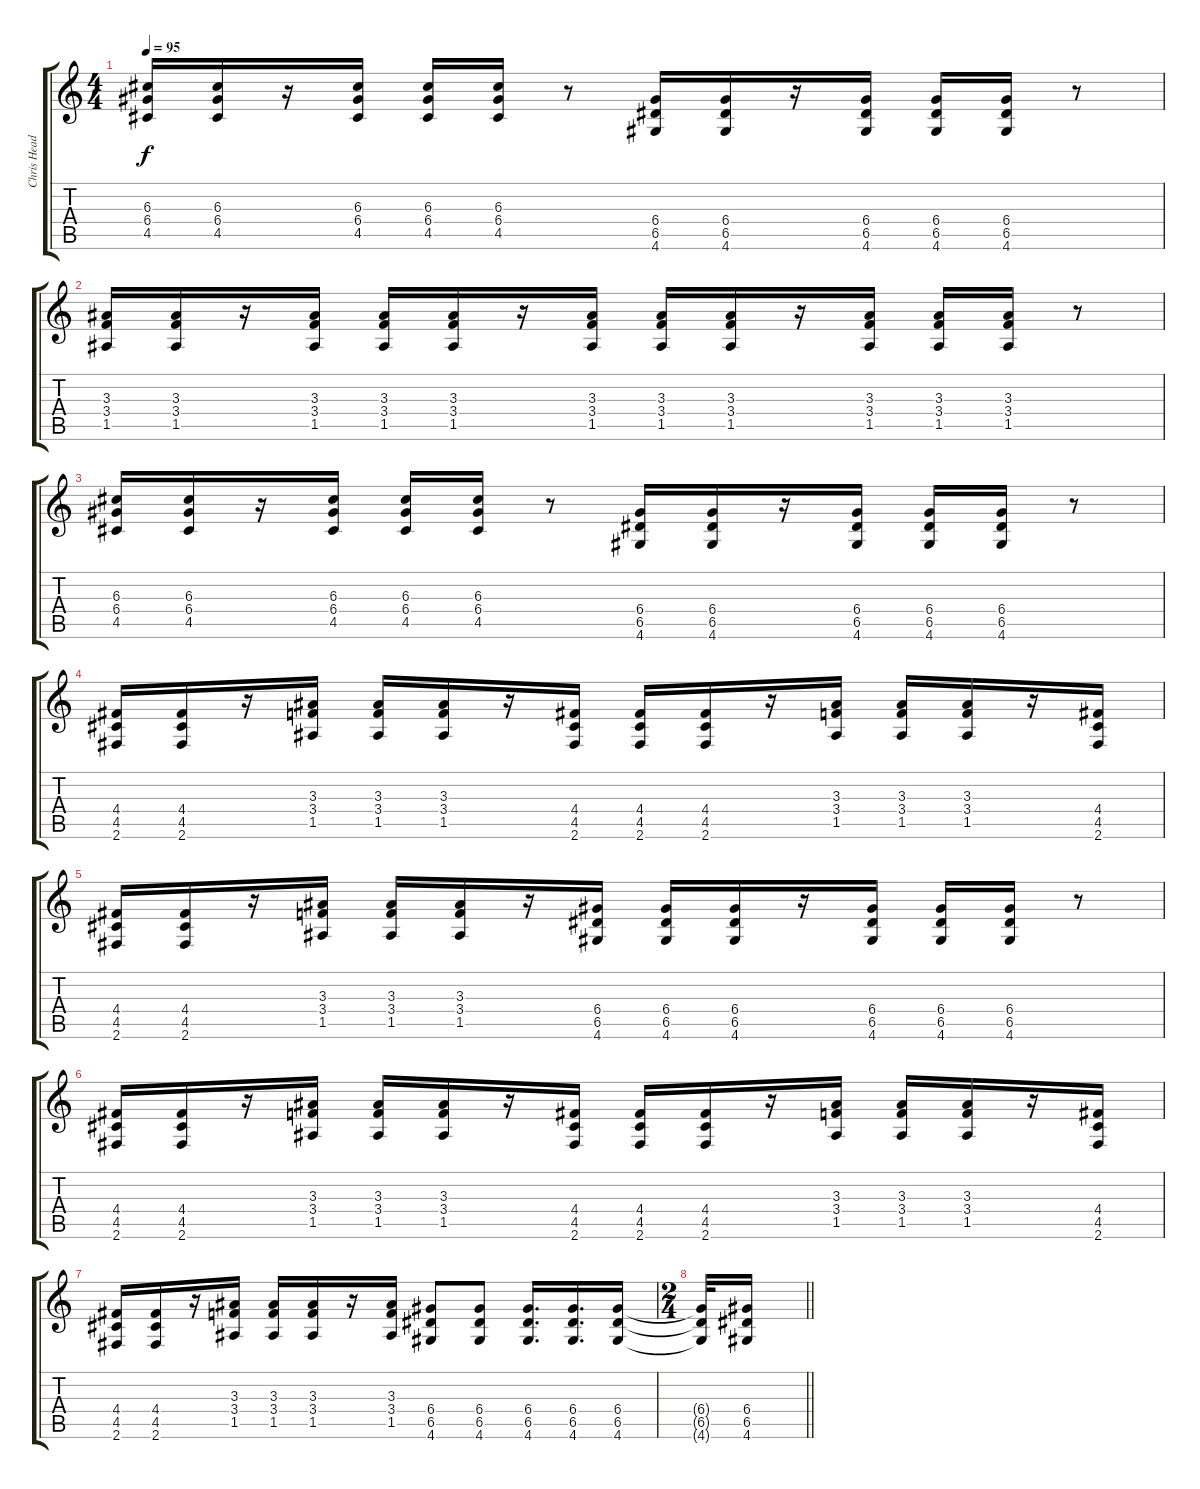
\track ("Chris Head" "Chris Head") {instrument distortionguitar}
\staff {score tabs}
\tuning (E4 B3 G3 D3 A2 E2) {hide}
\ts (4 4)
\tempo 95
\clef g2
\ks c
(6.3 6.4 4.5).16{dy f} (6.3 6.4 4.5).16 r.16 (6.3 6.4 4.5).16 (6.3 6.4 4.5).16 (6.3 6.4 4.5).16 r.8 (6.4 6.5 4.6).16 (6.4 6.5 4.6).16 r.16 (6.4 6.5 4.6).16 (6.4 6.5 4.6).16 (6.4 6.5 4.6).16 r.8 |
(3.3 3.4 1.5).16 (3.3 3.4 1.5).16 r.16 (3.3 3.4 1.5).16 (3.3 3.4 1.5).16 (3.3 3.4 1.5).16 r.16 (3.3 3.4 1.5).16 (3.3 3.4 1.5).16 (3.3 3.4 1.5).16 r.16 (3.3 3.4 1.5).16 (3.3 3.4 1.5).16 (3.3 3.4 1.5).16 r.8 |
(6.3 6.4 4.5).16 (6.3 6.4 4.5).16 r.16 (6.3 6.4 4.5).16 (6.3 6.4 4.5).16 (6.3 6.4 4.5).16 r.8 (6.4 6.5 4.6).16 (6.4 6.5 4.6).16 r.16 (6.4 6.5 4.6).16 (6.4 6.5 4.6).16 (6.4 6.5 4.6).16 r.8 |
(4.4 4.5 2.6).16 (4.4 4.5 2.6).16 r.16 (3.3 3.4 1.5).16 (3.3 3.4 1.5).16 (3.3 3.4 1.5).16 r.16 (4.4 4.5 2.6).16 (4.4 4.5 2.6).16 (4.4 4.5 2.6).16 r.16 (3.3 3.4 1.5).16 (3.3 3.4 1.5).16 (3.3 3.4 1.5).16 r.16 (4.4 4.5 2.6).16 |
(4.4 4.5 2.6).16 (4.4 4.5 2.6).16 r.16 (3.3 3.4 1.5).16 (3.3 3.4 1.5).16 (3.3 3.4 1.5).16 r.16 (6.4 6.5 4.6).16 (6.4 6.5 4.6).16 (6.4 6.5 4.6).16 r.16 (6.4 6.5 4.6).16 (6.4 6.5 4.6).16 (6.4 6.5 4.6).16 r.8 |
(4.4 4.5 2.6).16 (4.4 4.5 2.6).16 r.16 (3.3 3.4 1.5).16 (3.3 3.4 1.5).16 (3.3 3.4 1.5).16 r.16 (4.4 4.5 2.6).16 (4.4 4.5 2.6).16 (4.4 4.5 2.6).16 r.16 (3.3 3.4 1.5).16 (3.3 3.4 1.5).16 (3.3 3.4 1.5).16 r.16 (4.4 4.5 2.6).16 |
(4.4 4.5 2.6).16 (4.4 4.5 2.6).16 r.16 (3.3 3.4 1.5).16 (3.3 3.4 1.5).16 (3.3 3.4 1.5).16 r.16 (3.3 3.4 1.5).16 (6.4 6.5 4.6).8 (6.4 6.5 4.6).8 (6.4 6.5 4.6).16{d} (6.4 6.5 4.6).16{d} (6.4 6.5 4.6).16 |
\ts (2 4)
\barLineRight lightlight
(6.4{t} 6.5{t} 4.6{t}).32 (6.4 6.5 4.6).16
